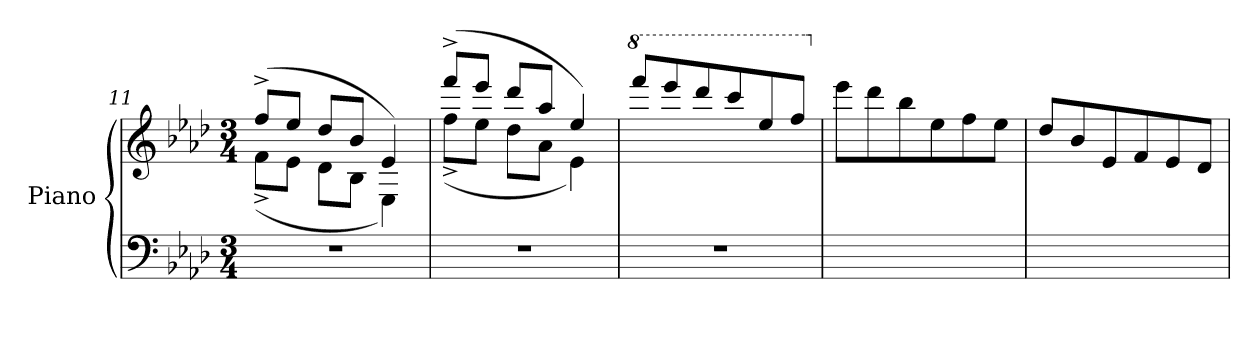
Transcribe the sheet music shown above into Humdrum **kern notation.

**kern	**kern
*part1	*part1
*staff2	*staff1
*I"Piano	*
*I'Pno.	*
*clefF4	*clefG2
*k[b-e-a-d-]	*k[b-e-a-d-]
*M3/4	*M3/4
=11	=11
*	*^
2.r	(>8ff^/L	(<8f^\L
.	8ee-/J	8e-\J
.	8dd-/L	8d-\L
.	8b-/J	8B-\J
.	4e-/)	4E-\)
=12	=12	=12
2.r	(>8fff^/L	(<8ff^\L
.	8eee-/J	8ee-\J
.	8ddd-/L	8dd-\L
.	8aa-/J	8a-\J
.	4ee-/)	4e-\)
*	*v	*v
=13	=13
*	*8va
2.r	8ffff/L
.	8eeee-/
.	8dddd-/
.	8cccc/
.	8eee-/
.	8fff/J
=14	=14
*	*X8va
2.ryy	8eee-\L
.	8ddd-\
.	8bb-\
.	8ee-\
.	8ff\
.	8ee-\J
=15	=15
2.ryy	8dd-/L
.	8b-/
.	8e-/
.	8f/
.	8e-/
.	8d-/J
=	=
*-	*-
